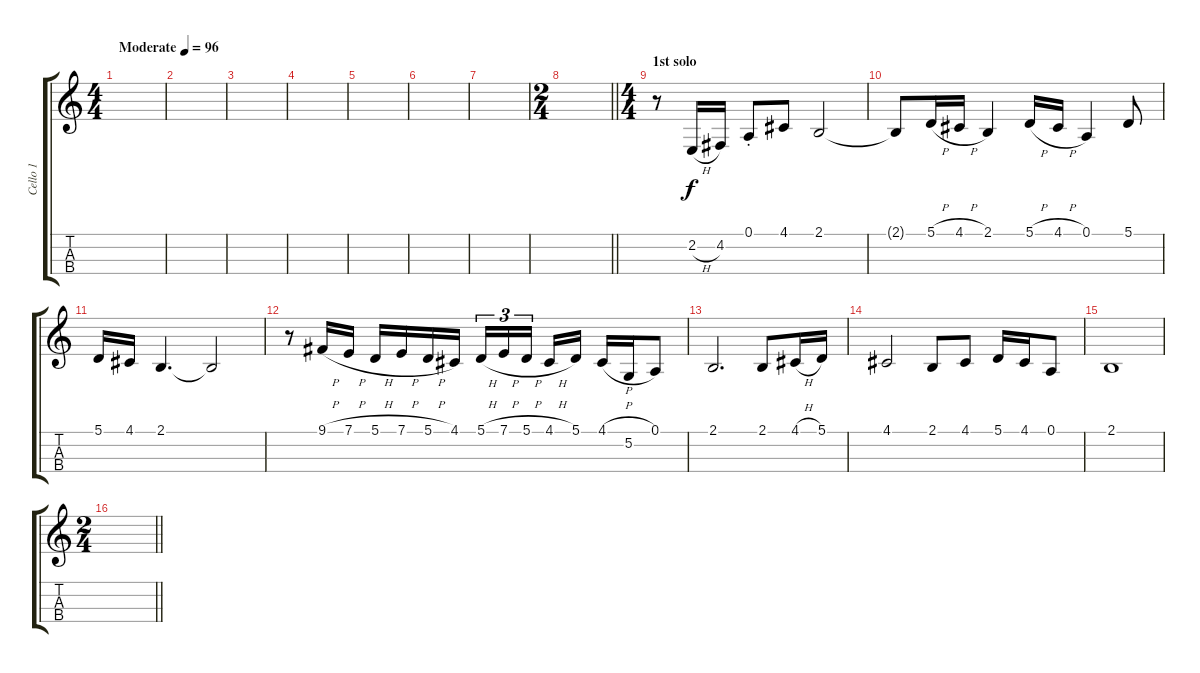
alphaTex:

\track ("Cello 1" "Cello 1") {instrument cello}
\staff {score tabs}
\tuning (A3 D3 G2 C2) {hide}
\ts (4 4)
\tempo (96 "Moderate")
\clef g2
\ks c
|
|
|
|
|
|
|
\ts (2 4)
\barLineRight lightlight
|
\ts (4 4)
\section ("" "1st solo")
r.8 2.2{h}.16 4.2.16 0.1{st}.8 4.1.8 2.1.2 |
2.1{t}.8 5.1{h}.16 4.1{h}.16 2.1.4 5.1{h}.16 4.1{h}.16 0.1.4 5.1.8 |
5.1.16 4.1.16 2.1.4{d} 2.1{t}.2 |
r.8 9.1{h}.16 7.1{h}.16 5.1{h}.16 7.1{h}.16 5.1{h}.16 4.1.16 5.1{h}.16{tu (3 2)} 7.1{h}.16{tu (3 2)} 5.1{h}.16{tu (3 2) beam splitsecondary} 4.1{h}.16 5.1.16 4.1{h}.16 5.2.16 0.1.8 |
2.1.2{d} 2.1.8 4.1{h}.16 5.1.16 |
4.1.2 2.1.8 4.1.8 5.1.16 4.1.16 0.1.8 |
2.1.1 |
\ts (2 4)
\barLineRight lightlight
